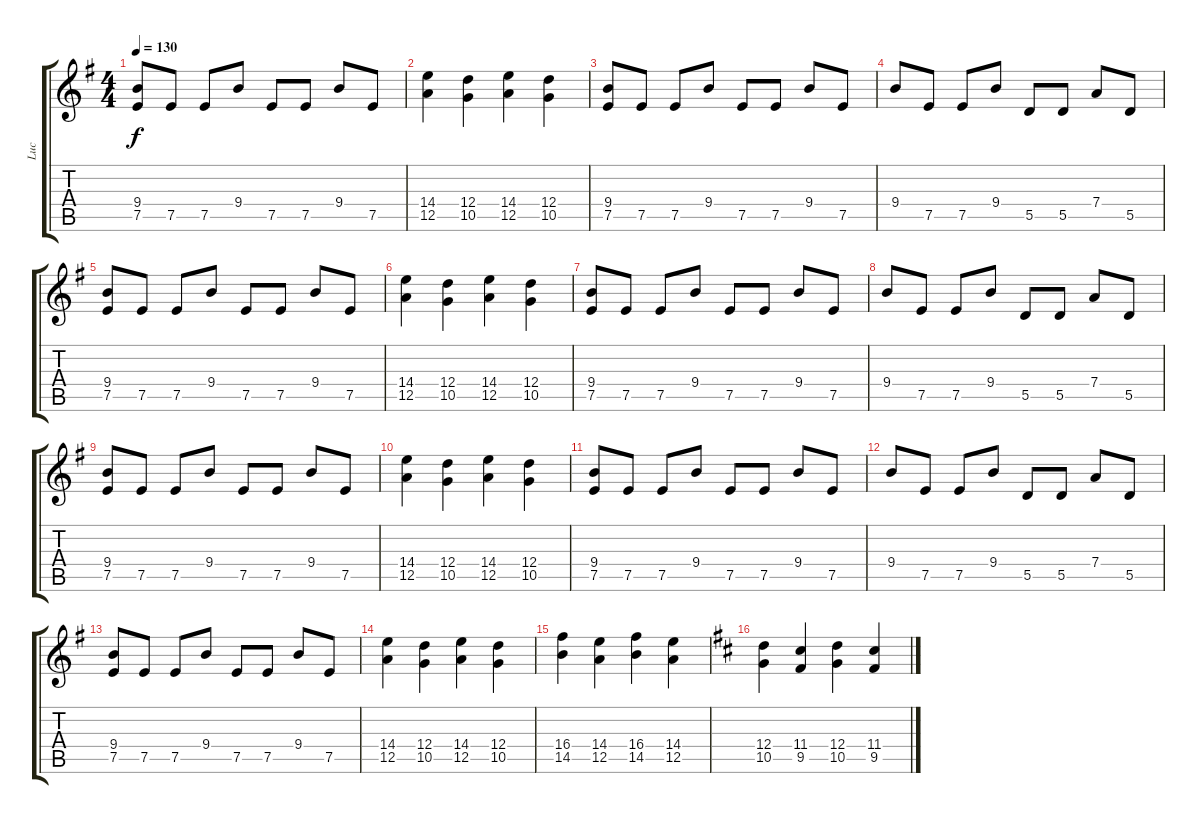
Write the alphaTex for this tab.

\track ("Luc" "Luc") {instrument distortionguitar}
\staff {score tabs}
\tuning (E4 B3 G3 D3 A2 E2) {hide}
\ts (4 4)
\tempo 130
\clef g2
\ks eminor
(9.4 7.5).8{dy f} 7.5.8 7.5.8 9.4.8 7.5.8 7.5.8 9.4.8 7.5.8 |
(14.4 12.5).4 (12.4 10.5).4 (14.4 12.5).4 (12.4 10.5).4 |
(9.4 7.5).8 7.5.8 7.5.8 9.4.8 7.5.8 7.5.8 9.4.8 7.5.8 |
9.4.8 7.5.8 7.5.8 9.4.8 5.5.8 5.5.8 7.4.8 5.5.8 |
(9.4 7.5).8 7.5.8 7.5.8 9.4.8 7.5.8 7.5.8 9.4.8 7.5.8 |
(14.4 12.5).4 (12.4 10.5).4 (14.4 12.5).4 (12.4 10.5).4 |
(9.4 7.5).8 7.5.8 7.5.8 9.4.8 7.5.8 7.5.8 9.4.8 7.5.8 |
9.4.8 7.5.8 7.5.8 9.4.8 5.5.8 5.5.8 7.4.8 5.5.8 |
(9.4 7.5).8 7.5.8 7.5.8 9.4.8 7.5.8 7.5.8 9.4.8 7.5.8 |
(14.4 12.5).4 (12.4 10.5).4 (14.4 12.5).4 (12.4 10.5).4 |
(9.4 7.5).8 7.5.8 7.5.8 9.4.8 7.5.8 7.5.8 9.4.8 7.5.8 |
9.4.8 7.5.8 7.5.8 9.4.8 5.5.8 5.5.8 7.4.8 5.5.8 |
(9.4 7.5).8 7.5.8 7.5.8 9.4.8 7.5.8 7.5.8 9.4.8 7.5.8 |
(14.4 12.5).4 (12.4 10.5).4 (14.4 12.5).4 (12.4 10.5).4 |
(16.4 14.5).4 (14.4 12.5).4 (16.4 14.5).4 (14.4 12.5).4 |
\ks bminor
(12.4 10.5).4 (11.4 9.5).4 (12.4 10.5).4 (11.4 9.5).4
